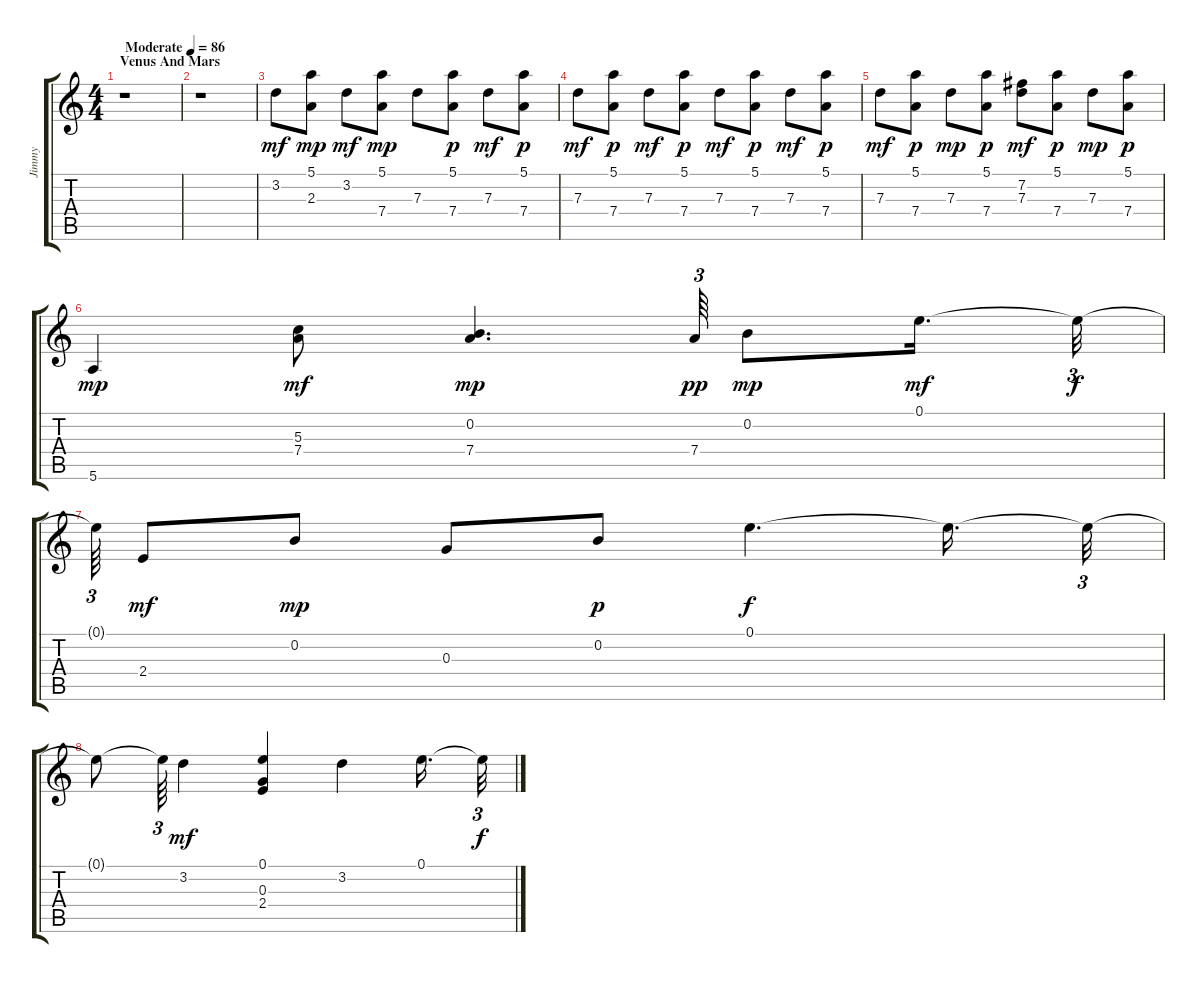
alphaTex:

\track ("Jimmy" "Jimmy") {instrument acousticguitarsteel}
\staff {score tabs}
\tuning (E4 B3 G3 D3 A2 E2) {hide}
\ts (4 4)
\section ("" "Venus And Mars")
\tempo (86 "Moderate")
\clef g2
\ks c
r.1{dy mf instrument acousticguitarsteel} |
r.1 |
3.2.8 (5.1 2.3).8{dy mp} 3.2.8{dy mf} (5.1 7.4).8{dy mp} 7.3.8 (5.1 7.4).8{dy p} 7.3.8{dy mf} (5.1 7.4).8{dy p} |
7.3.8{dy mf} (5.1 7.4).8{dy p} 7.3.8{dy mf} (5.1 7.4).8{dy p} 7.3.8{dy mf} (5.1 7.4).8{dy p} 7.3.8{dy mf} (5.1 7.4).8{dy p} |
7.3.8{dy mf} (5.1 7.4).8{dy p} 7.3.8{dy mp} (5.1 7.4).8{dy p} (7.2 7.3).8{dy mf} (5.1 7.4).8{dy p} 7.3.8{dy mp} (5.1 7.4).8{dy p} |
5.6.4{dy mp} (5.3 7.4).8{dy mf} (0.2 7.4).4{d dy mp} 7.4.64{tu (3 2) dy pp} 0.2.8{dy mp} 0.1.16{d dy mf} 0.1{t}.32{tu (3 2) dy f} |
0.1{t}.64{tu (3 2)} 2.4.8{dy mf} 0.2.8{dy mp} 0.3.8 0.2.8{dy p} 0.1.4{d dy f} 0.1{t}.16{d} 0.1{t}.32{tu (3 2)} |
0.1{t}.8 0.1{t}.64{tu (3 2)} 3.2.4{dy mf} (0.1 0.3 2.4).4 3.2.4 0.1.16{d} 0.1{t}.32{tu (3 2) dy f}
